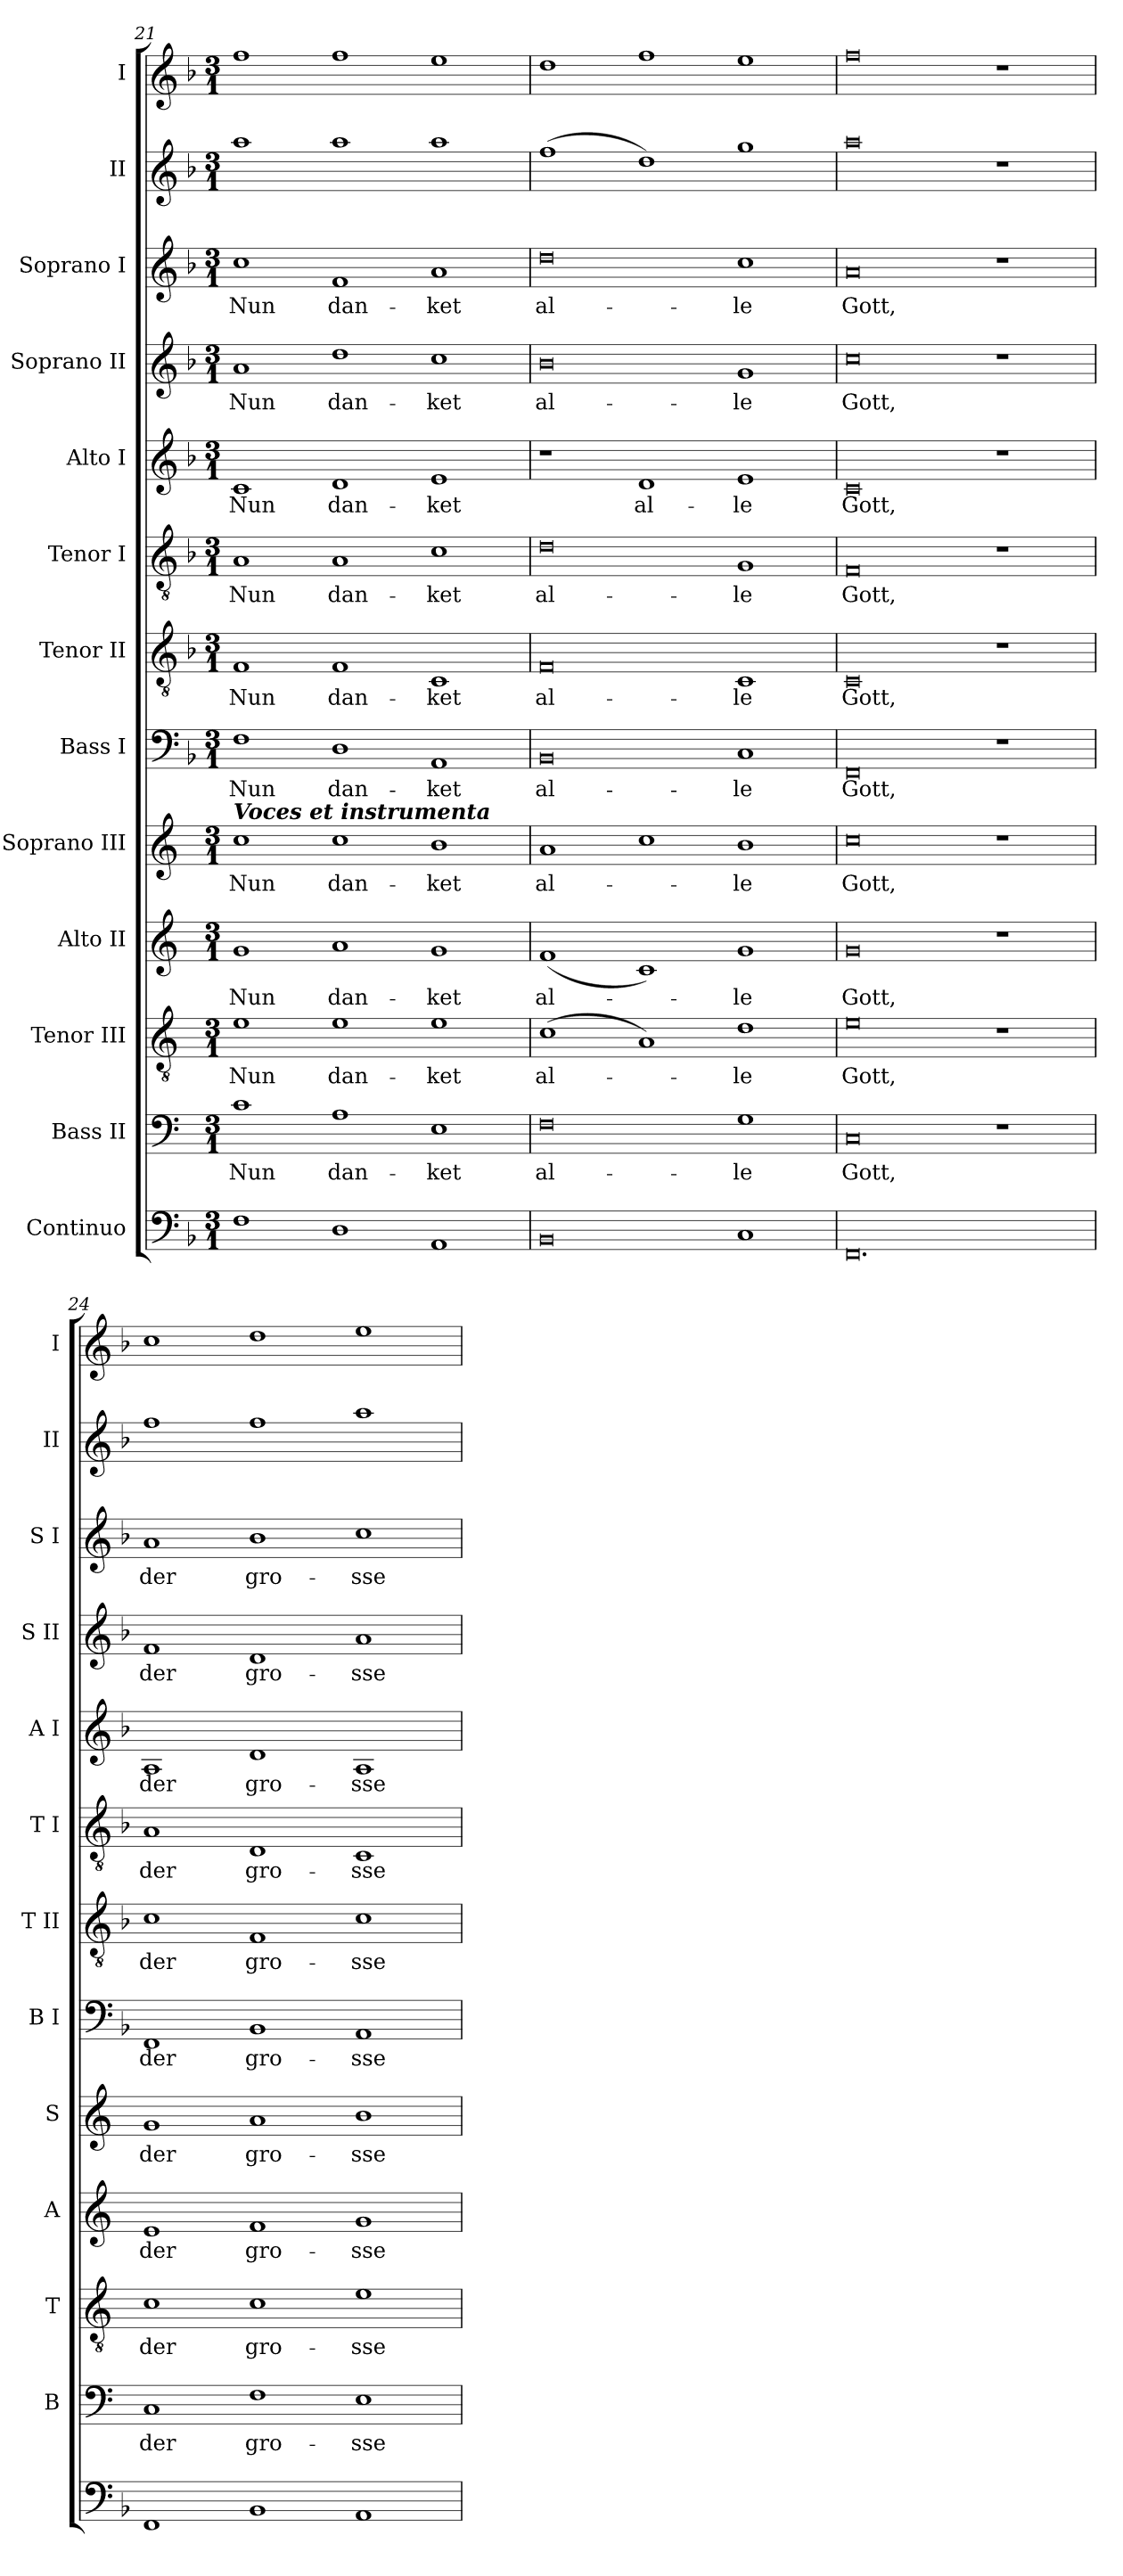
**kern	**kern	**text	**kern	**text	**kern	**text	**kern	**text	**kern	**text	**kern	**text	**kern	**text	**kern	**text	**kern	**text	**kern	**text	**kern	**kern
*part13	*part12	*part12	*part11	*part11	*part10	*part10	*part9	*part9	*part8	*part8	*part7	*part7	*part6	*part6	*part5	*part5	*part4	*part4	*part3	*part3	*part2	*part1
*staff13	*staff12	*staff12	*staff11	*staff11	*staff10	*staff10	*staff9	*staff9	*staff8	*staff8	*staff7	*staff7	*staff6	*staff6	*staff5	*staff5	*staff4	*staff4	*staff3	*staff3	*staff2	*staff1
*I"Continuo	*I"Bass II	*	*I"Tenor III	*	*I"Alto II	*	*I"Soprano III	*	*I"Bass I	*	*I"Tenor II	*	*I"Tenor I	*	*I"Alto I	*	*I"Soprano II	*	*I"Soprano I	*	*I"II	*I"I
*	*I'B	*	*I'T	*	*I'A	*	*I'S	*	*I'B I	*	*I'T II	*	*I'T I	*	*I'A I	*	*I'S II	*	*I'S I	*	*I'II	*I'I
!!LO:LB:g=z
*clefF4	*clefF4	*	*clefGv2	*	*clefG2	*	*clefG2	*	*clefF4	*	*clefGv2	*	*clefGv2	*	*clefG2	*	*clefG2	*	*clefG2	*	*clefG2	*clefG2
*	*ITrd4c7	*	*ITrd4c7	*	*ITrd4c7	*	*ITrd4c7	*	*	*	*	*	*	*	*	*	*	*	*	*	*	*
*k[b-]	*k[b-]	*	*k[b-]	*	*k[b-]	*	*k[b-]	*	*k[b-]	*	*k[b-]	*	*k[b-]	*	*k[b-]	*	*k[b-]	*	*k[b-]	*	*k[b-]	*k[b-]
*F:	*F:	*	*F:	*	*F:	*	*F:	*	*F:	*	*F:	*	*F:	*	*F:	*	*F:	*	*F:	*	*F:	*F:
*M3/1	*M3/1	*	*M3/1	*	*M3/1	*	*M3/1	*	*M3/1	*	*M3/1	*	*M3/1	*	*M3/1	*	*M3/1	*	*M3/1	*	*M3/1	*M3/1
=21	=21	=21	=21	=21	=21	=21	=21	=21	=21	=21	=21	=21	=21	=21	=21	=21	=21	=21	=21	=21	=21	=21
!	!	!	!	!	!	!	!LO:TX:a:Bi:t=Voces et instrumenta	!	!	!	!	!	!	!	!	!	!	!	!	!	!	!
!	!	!LO:LY:b	!	!LO:LY:b	!	!LO:LY:b	!	!LO:LY:b	!	!LO:LY:b	!	!LO:LY:b	!	!LO:LY:b	!	!LO:LY:b	!	!LO:LY:b	!	!LO:LY:b	!	!
1F	1F	Nun	1A	Nun	1c	Nun	1f	Nun	1F	Nun	1F	Nun	1A	Nun	1c	Nun	1a	Nun	1cc	Nun	1aa	1ff
!	!	!LO:LY:b	!	!LO:LY:b	!	!LO:LY:b	!	!LO:LY:b	!	!LO:LY:b	!	!LO:LY:b	!	!LO:LY:b	!	!LO:LY:b	!	!LO:LY:b	!	!LO:LY:b	!	!
1D	1D	dan-	1A	dan-	1d	dan-	1f	dan-	1D	dan-	1F	dan-	1A	dan-	1d	dan-	1dd	dan-	1f	dan-	1aa	1ff
!	!	!LO:LY:b	!	!LO:LY:b	!	!LO:LY:b	!	!LO:LY:b	!	!LO:LY:b	!	!LO:LY:b	!	!LO:LY:b	!	!LO:LY:b	!	!LO:LY:b	!	!LO:LY:b	!	!
1AA	1AA	-ket	1A	-ket	1c	-ket	1e	-ket	1AA	-ket	1C	-ket	1c	-ket	1e	-ket	1cc	-ket	1a	-ket	1aa	1ee
=22	=22	=22	=22	=22	=22	=22	=22	=22	=22	=22	=22	=22	=22	=22	=22	=22	=22	=22	=22	=22	=22	=22
!	!	!LO:LY:b	!	!LO:LY:b	!	!LO:LY:b	!	!LO:LY:b	!	!LO:LY:b	!	!LO:LY:b	!	!LO:LY:b	!	!	!	!LO:LY:b	!	!LO:LY:b	!	!
0BB-	0BB-	al-	(<1F	al-	(<1B-	al-	1d	al-	0BB-	al-	0F	al-	0d	al-	1r	.	0b-	al-	0dd	al-	(>1ff	1dd
!	!	!	!	!	!	!	!	!	!	!	!	!	!	!	!	!LO:LY:b	!	!	!	!	!	!
.	.	.	1D)	.	1F)	.	1f	.	.	.	.	.	.	.	1d	al-	.	.	.	.	1dd)	1ff
!	!	!LO:LY:b	!	!LO:LY:b	!	!LO:LY:b	!	!LO:LY:b	!	!LO:LY:b	!	!LO:LY:b	!	!LO:LY:b	!	!LO:LY:b	!	!LO:LY:b	!	!LO:LY:b	!	!
1C	1C	-le	1G	le	1c	le	1e	le	1C	-le	1C	-le	1G	-le	1e	-le	1g	-le	1cc	-le	1gg	1ee
=23	=23	=23	=23	=23	=23	=23	=23	=23	=23	=23	=23	=23	=23	=23	=23	=23	=23	=23	=23	=23	=23	=23
!	!	!LO:LY:b	!	!LO:LY:b	!	!LO:LY:b	!	!LO:LY:b	!	!LO:LY:b	!	!LO:LY:b	!	!LO:LY:b	!	!LO:LY:b	!	!LO:LY:b	!	!LO:LY:b	!	!
0.FF	0FF	Gott,	0A	Gott,	0c	Gott,	0f	Gott,	0FF	Gott,	0C	Gott,	0F	Gott,	0c	Gott,	0cc	Gott,	0a	Gott,	0aa	0ff
.	1r	.	1r	.	1r	.	1r	.	1r	.	1r	.	1r	.	1r	.	1r	.	1r	.	1r	1r
=24	=24	=24	=24	=24	=24	=24	=24	=24	=24	=24	=24	=24	=24	=24	=24	=24	=24	=24	=24	=24	=24	=24
!	!	!LO:LY:b	!	!LO:LY:b	!	!LO:LY:b	!	!LO:LY:b	!	!LO:LY:b	!	!LO:LY:b	!	!LO:LY:b	!	!LO:LY:b	!	!LO:LY:b	!	!LO:LY:b	!	!
1FF	1FF	der	1F	der	1A	der	1c	der	1FF	der	1c	der	1A	der	1A	der	1f	der	1a	der	1ff	1cc
!	!	!LO:LY:b	!	!LO:LY:b	!	!LO:LY:b	!	!LO:LY:b	!	!LO:LY:b	!	!LO:LY:b	!	!LO:LY:b	!	!LO:LY:b	!	!LO:LY:b	!	!LO:LY:b	!	!
1BB-	1BB-	gro-	1F	gro-	1B-	gro-	1d	gro-	1BB-	gro-	1F	gro-	1D	gro-	1d	gro-	1d	gro-	1b-	gro-	1ff	1dd
!	!	!LO:LY:b	!	!LO:LY:b	!	!LO:LY:b	!	!LO:LY:b	!	!LO:LY:b	!	!LO:LY:b	!	!LO:LY:b	!	!LO:LY:b	!	!LO:LY:b	!	!LO:LY:b	!	!
1AA	1AA	-sse	1A	-sse	1c	-sse	1e	-sse	1AA	-sse	1c	-sse	1C	-sse	1A	-sse	1a	-sse	1cc	-sse	1aa	1ee
=	=	=	=	=	=	=	=	=	=	=	=	=	=	=	=	=	=	=	=	=	=	=
*-	*-	*-	*-	*-	*-	*-	*-	*-	*-	*-	*-	*-	*-	*-	*-	*-	*-	*-	*-	*-	*-	*-
